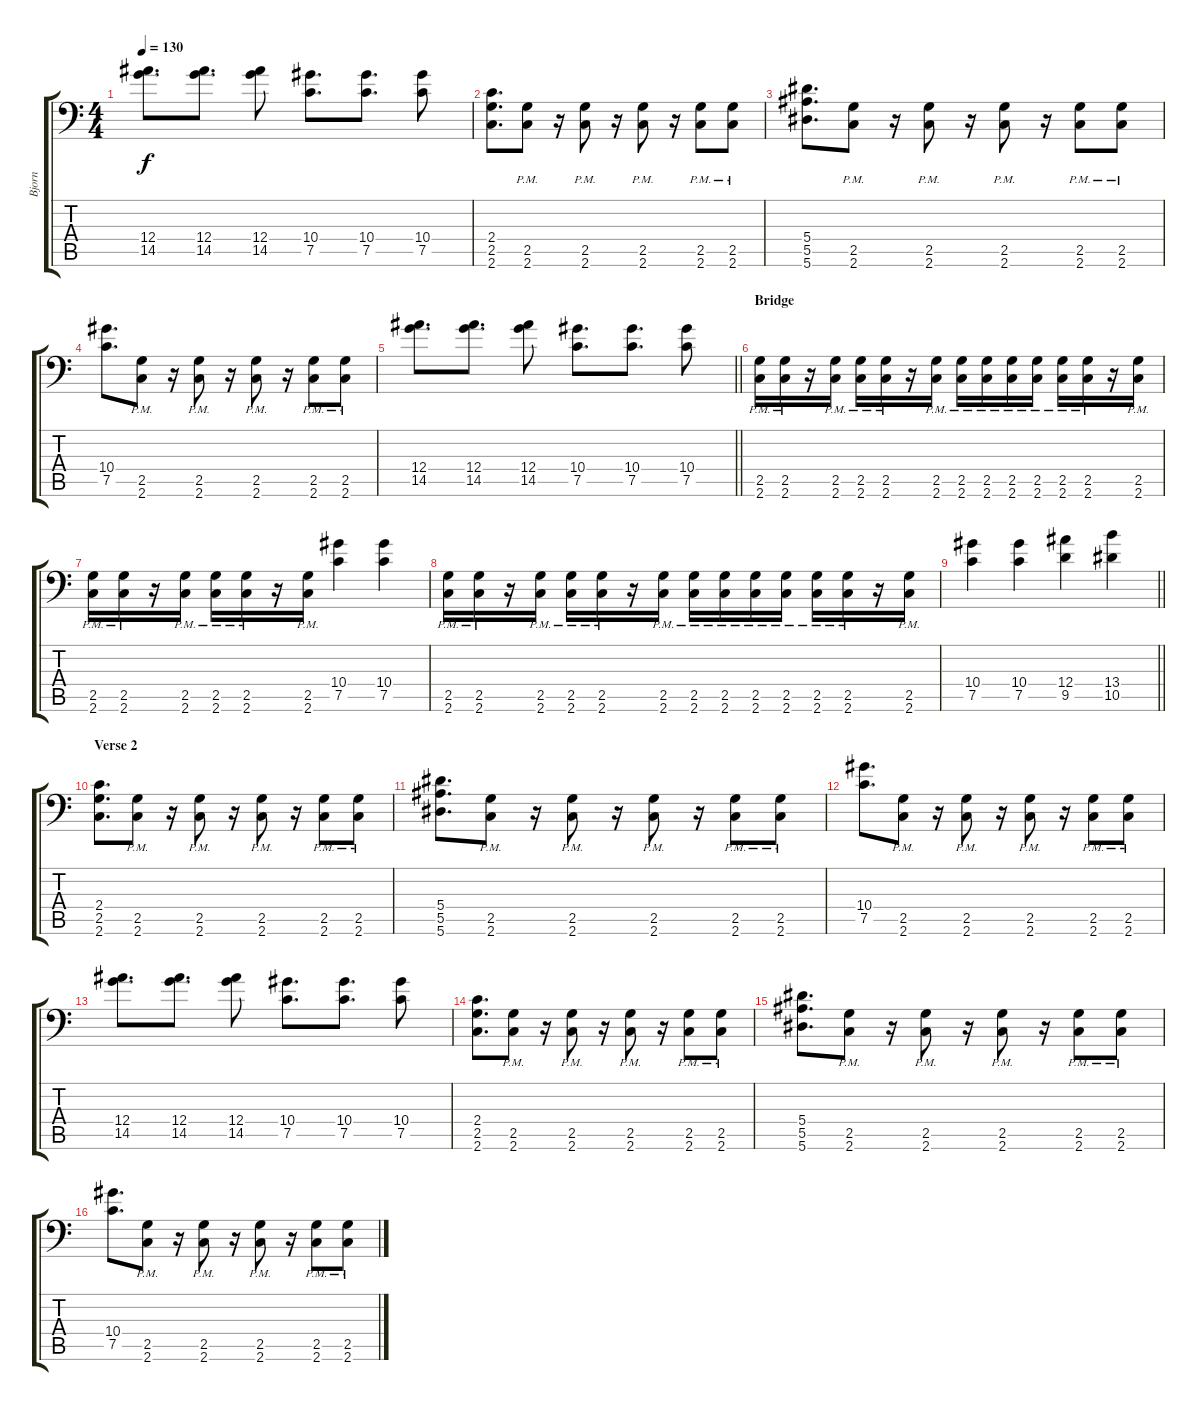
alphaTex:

\track ("Bjorn" "Bjorn") {instrument distortionguitar}
\staff {score tabs}
\tuning (C4 G3 Eb3 Bb2 F2 Bb1) {hide}
\ts (4 4)
\tempo 130
\clef f4
\ks c
(12.4 14.5).8{d dy f} (12.4 14.5).8{d} (12.4 14.5).8 (10.4 7.5).8{d} (10.4 7.5).8{d} (10.4 7.5).8 |
(2.4 2.5 2.6).8{d} (2.5{pm} 2.6{pm}).8 r.16 (2.5{pm} 2.6{pm}).8 r.16 (2.5{pm} 2.6{pm}).8 r.16 (2.5{pm} 2.6{pm}).8 (2.5{pm} 2.6{pm}).8 |
(5.4 5.5 5.6).8{d} (2.5{pm} 2.6{pm}).8 r.16 (2.5{pm} 2.6{pm}).8 r.16 (2.5{pm} 2.6{pm}).8 r.16 (2.5{pm} 2.6{pm}).8 (2.5{pm} 2.6{pm}).8 |
(10.4 7.5).8{d} (2.5{pm} 2.6{pm}).8 r.16 (2.5{pm} 2.6{pm}).8 r.16 (2.5{pm} 2.6{pm}).8 r.16 (2.5{pm} 2.6{pm}).8 (2.5{pm} 2.6{pm}).8 |
\barLineRight lightlight
(12.4 14.5).8{d} (12.4 14.5).8{d} (12.4 14.5).8 (10.4 7.5).8{d} (10.4 7.5).8{d} (10.4 7.5).8 |
\section ("" "Bridge")
(2.5{pm} 2.6{pm}).16 (2.5{pm} 2.6{pm}).16 r.16 (2.5{pm} 2.6{pm}).16 (2.5{pm} 2.6{pm}).16 (2.5{pm} 2.6{pm}).16 r.16 (2.5{pm} 2.6{pm}).16 (2.5{pm} 2.6{pm}).16 (2.5{pm} 2.6{pm}).16 (2.5{pm} 2.6{pm}).16 (2.5{pm} 2.6{pm}).16 (2.5{pm} 2.6{pm}).16 (2.5{pm} 2.6{pm}).16 r.16 (2.5{pm} 2.6{pm}).16 |
(2.5{pm} 2.6{pm}).16 (2.5{pm} 2.6{pm}).16 r.16 (2.5{pm} 2.6{pm}).16 (2.5{pm} 2.6{pm}).16 (2.5{pm} 2.6{pm}).16 r.16 (2.5{pm} 2.6{pm}).16 (10.4 7.5).4 (10.4 7.5).4 |
(2.5{pm} 2.6{pm}).16 (2.5{pm} 2.6{pm}).16 r.16 (2.5{pm} 2.6{pm}).16 (2.5{pm} 2.6{pm}).16 (2.5{pm} 2.6{pm}).16 r.16 (2.5{pm} 2.6{pm}).16 (2.5{pm} 2.6{pm}).16 (2.5{pm} 2.6{pm}).16 (2.5{pm} 2.6{pm}).16 (2.5{pm} 2.6{pm}).16 (2.5{pm} 2.6{pm}).16 (2.5{pm} 2.6{pm}).16 r.16 (2.5{pm} 2.6{pm}).16 |
\barLineRight lightlight
(10.4 7.5).4 (10.4 7.5).4 (12.4 9.5).4 (13.4 10.5).4 |
\section ("" "Verse 2")
(2.4 2.5 2.6).8{d} (2.5{pm} 2.6{pm}).8 r.16 (2.5{pm} 2.6{pm}).8 r.16 (2.5{pm} 2.6{pm}).8 r.16 (2.5{pm} 2.6{pm}).8 (2.5{pm} 2.6{pm}).8 |
(5.4 5.5 5.6).8{d} (2.5{pm} 2.6{pm}).8 r.16 (2.5{pm} 2.6{pm}).8 r.16 (2.5{pm} 2.6{pm}).8 r.16 (2.5{pm} 2.6{pm}).8 (2.5{pm} 2.6{pm}).8 |
(10.4 7.5).8{d} (2.5{pm} 2.6{pm}).8 r.16 (2.5{pm} 2.6{pm}).8 r.16 (2.5{pm} 2.6{pm}).8 r.16 (2.5{pm} 2.6{pm}).8 (2.5{pm} 2.6{pm}).8 |
(12.4 14.5).8{d} (12.4 14.5).8{d} (12.4 14.5).8 (10.4 7.5).8{d} (10.4 7.5).8{d} (10.4 7.5).8 |
(2.4 2.5 2.6).8{d} (2.5{pm} 2.6{pm}).8 r.16 (2.5{pm} 2.6{pm}).8 r.16 (2.5{pm} 2.6{pm}).8 r.16 (2.5{pm} 2.6{pm}).8 (2.5{pm} 2.6{pm}).8 |
(5.4 5.5 5.6).8{d} (2.5{pm} 2.6{pm}).8 r.16 (2.5{pm} 2.6{pm}).8 r.16 (2.5{pm} 2.6{pm}).8 r.16 (2.5{pm} 2.6{pm}).8 (2.5{pm} 2.6{pm}).8 |
(10.4 7.5).8{d} (2.5{pm} 2.6{pm}).8 r.16 (2.5{pm} 2.6{pm}).8 r.16 (2.5{pm} 2.6{pm}).8 r.16 (2.5{pm} 2.6{pm}).8 (2.5{pm} 2.6{pm}).8
